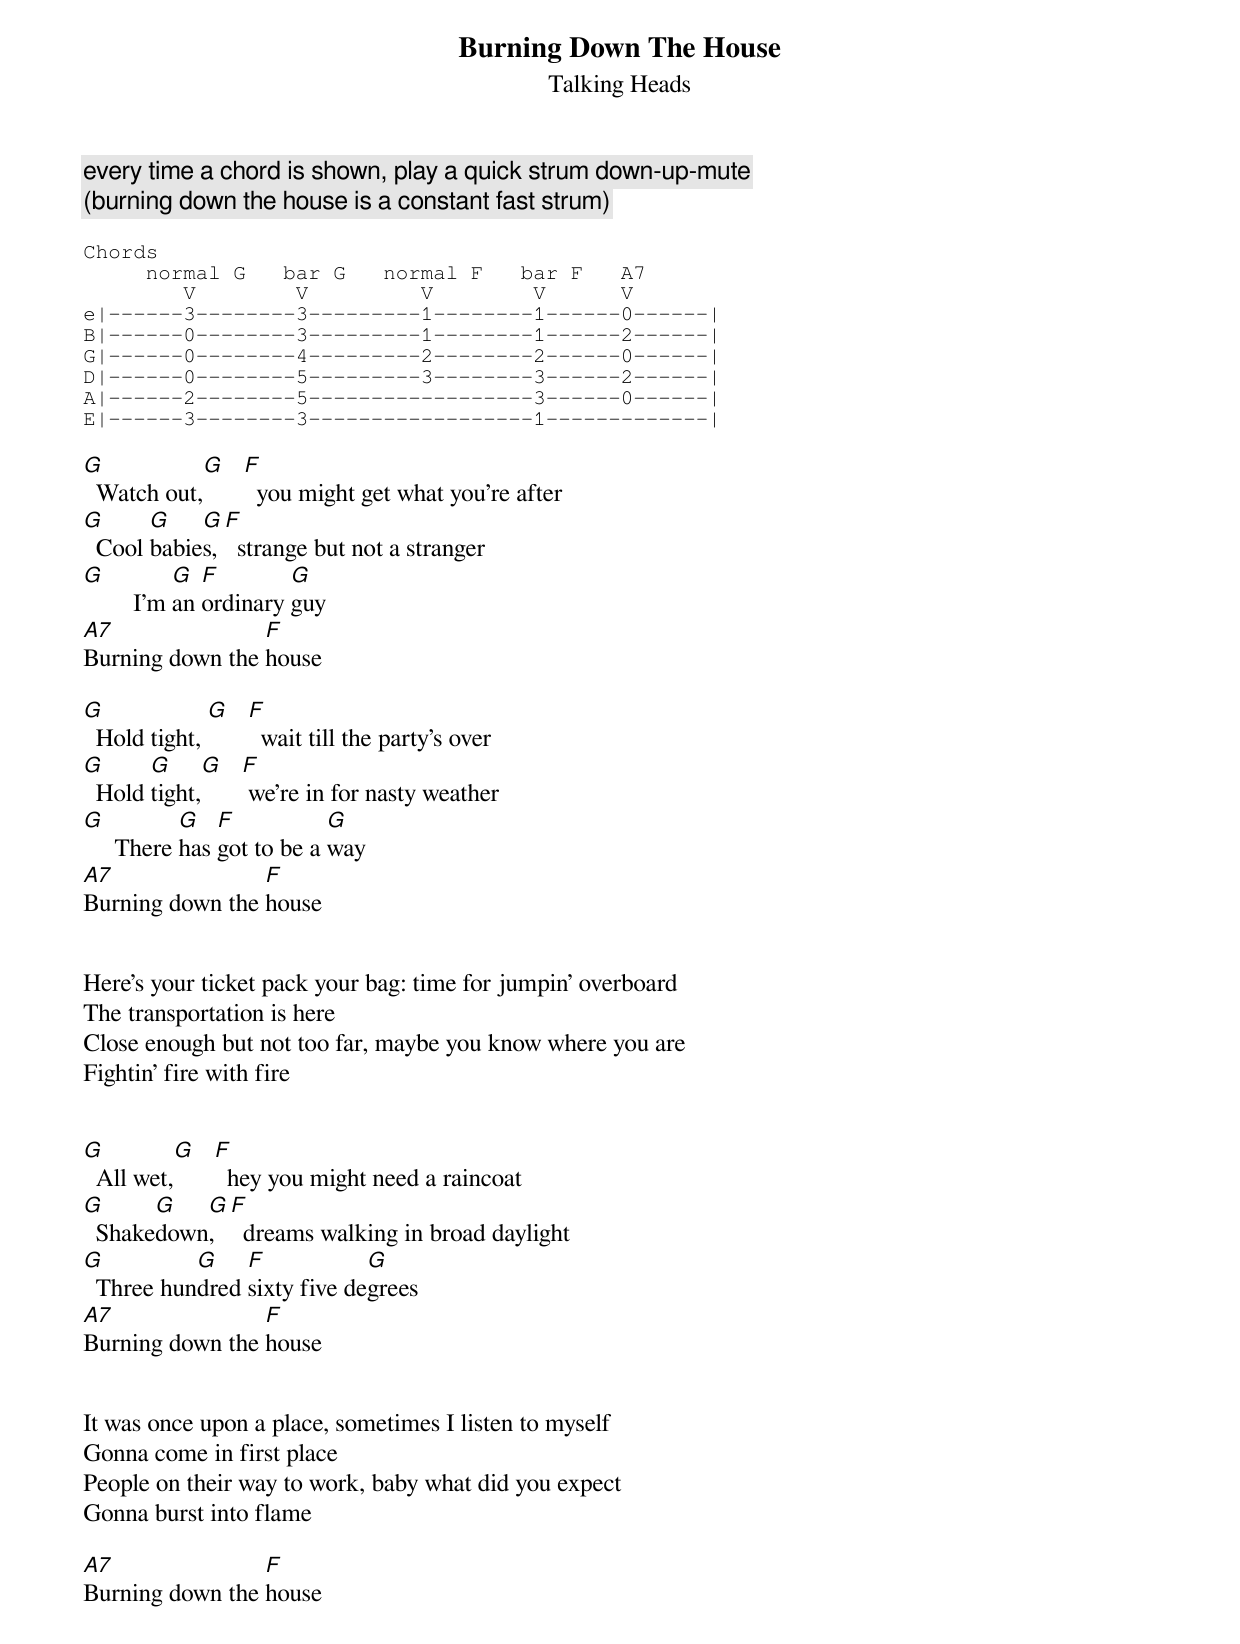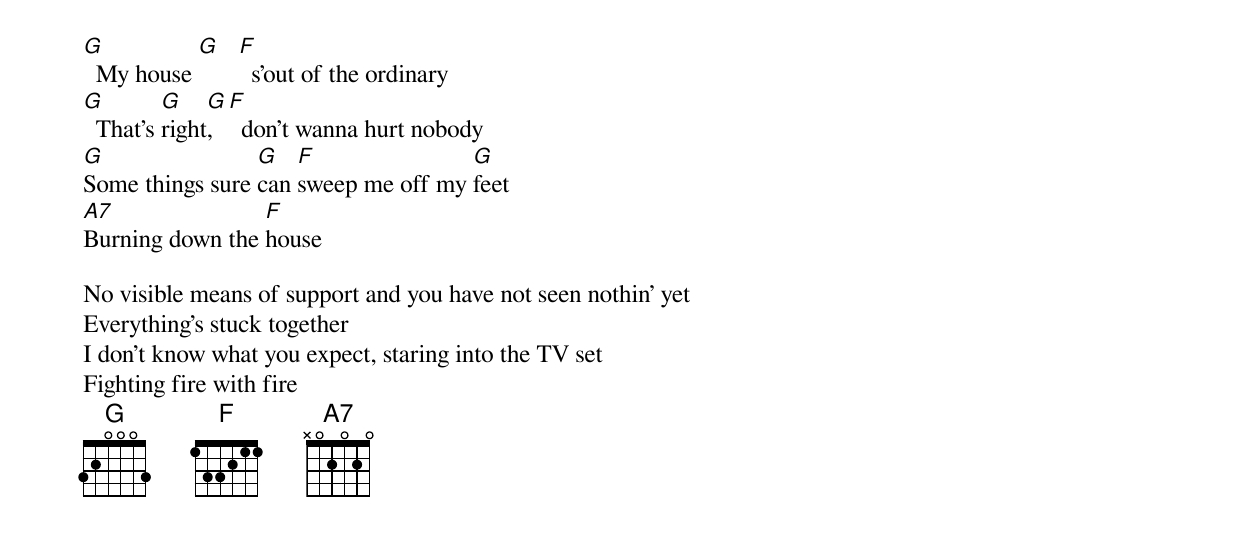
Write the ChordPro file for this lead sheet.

{title: Burning Down The House}
{subtitle: Talking Heads}
{c:every time a chord is shown, play a quick strum down-up-mute}
{c: (burning down the house is a constant fast strum)}

{sot}
Chords
     normal G   bar G   normal F   bar F   A7
        V        V         V        V      V
e|------3--------3---------1--------1------0------|
B|------0--------3---------1--------1------2------|
G|------0--------4---------2--------2------0------|
D|------0--------5---------3--------3------2------|
A|------2--------5------------------3------0------|
E|------3--------3------------------1-------------|
{eot}

[G]  Watch out,[G]   [F]  you might get what you're after
[G]  Cool [G]babie[G]s, [F]  strange but not a stranger
[G]        I'm [G]an [F]ordinary [G]guy
[A7]Burning down the [F]house

[G]  Hold tight, [G]   [F]  wait till the party's over
[G]  Hold [G]tight,[G]   [F] we're in for nasty weather
[G]     There [G]has [F]got to be a [G]way
[A7]Burning down the [F]house


Here's your ticket pack your bag: time for jumpin' overboard
The transportation is here
Close enough but not too far, maybe you know where you are
Fightin' fire with fire


[G]  All wet,[G]   [F]  hey you might need a raincoat
[G]  Shake[G]down[G],  [F]  dreams walking in broad daylight
[G]  Three hun[G]dred [F]sixty five de[G]grees
[A7]Burning down the [F]house


It was once upon a place, sometimes I listen to myself
Gonna come in first place
People on their way to work, baby what did you expect
Gonna burst into flame

[A7]Burning down the [F]house

[G]  My house [G]   [F]  s'out of the ordinary
[G]  That's [G]right[G],  [F]  don't wanna hurt nobody
[G]Some things sure [G]can [F]sweep me off my [G]feet
[A7]Burning down the [F]house

No visible means of support and you have not seen nothin' yet
Everything's stuck together
I don't know what you expect, staring into the TV set
Fighting fire with fire
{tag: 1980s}
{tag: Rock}
